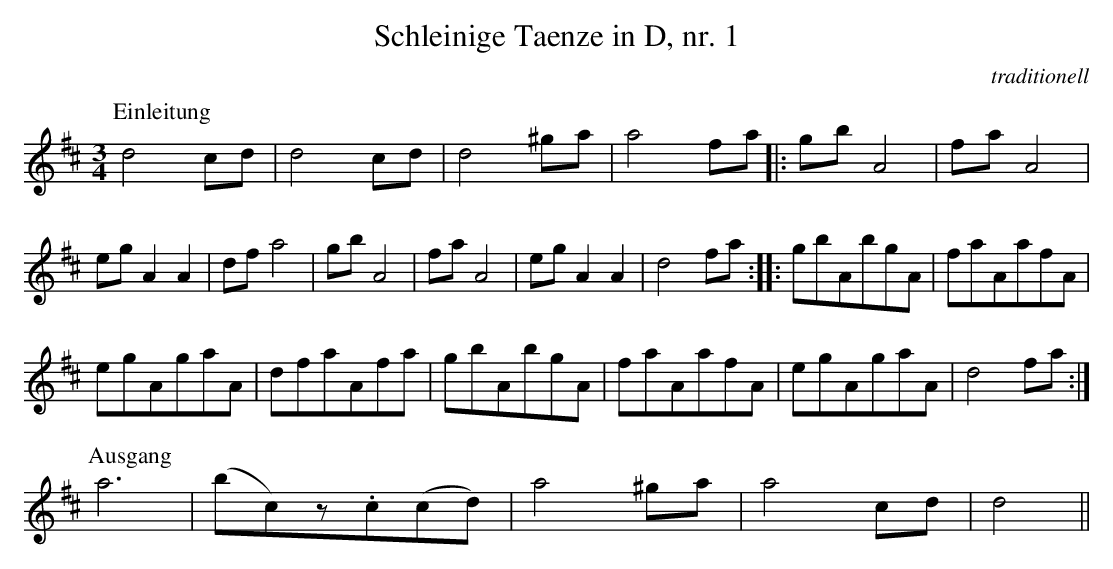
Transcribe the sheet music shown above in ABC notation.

X:1
T:Schleinige Taenze in D, nr. 1
C:traditionell
M:3/4
L:1/8
K:D
P:Einleitung
d4cd | d4cd | d4^ga | a4fa |:\
gbA4 | faA4 | egA2A2 | dfa4 |\
gbA4 | faA4 | egA2A2 | d4fa :||:\
gbAbgA | faAafA |
                  egAgaA | dfaAfa |\
gbAbgA | faAafA | egAgaA | d4fa :|
P:Ausgang
a6 | (bc)z.c(cd) | a4^ga | a4cd | d4 ||
